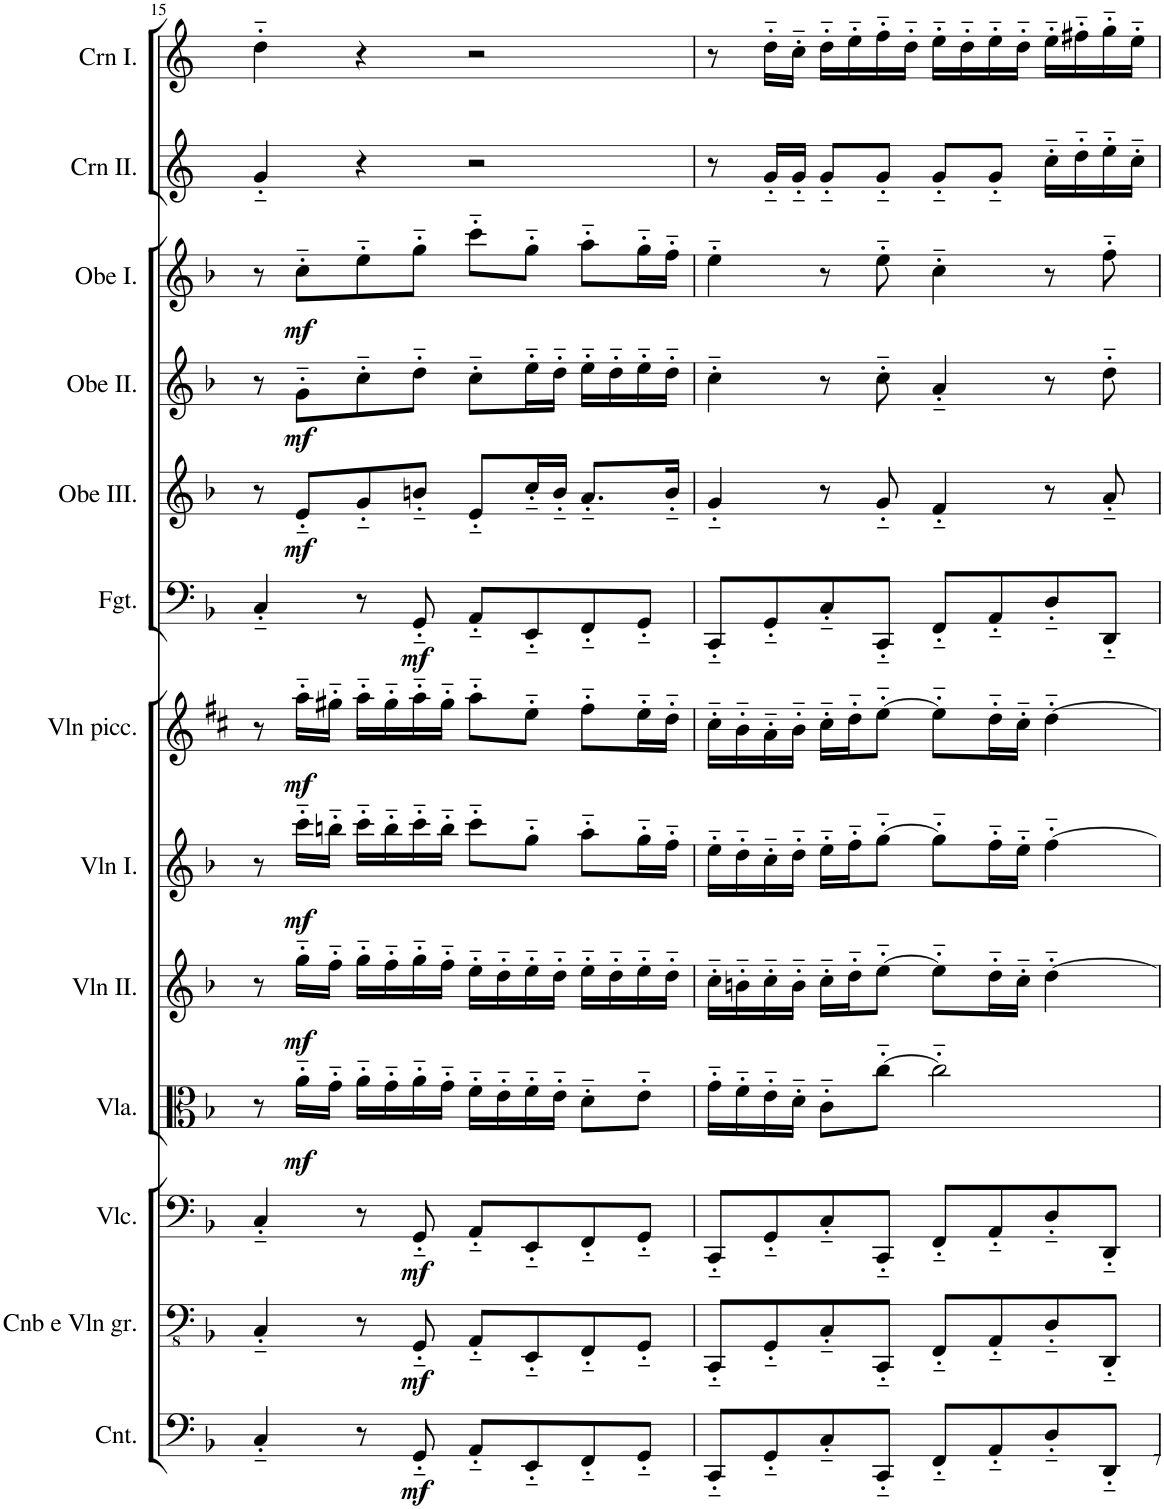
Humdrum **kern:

**kern	**dynam	**kern	**dynam	**kern	**dynam	**kern	**dynam	**kern	**dynam	**kern	**dynam	**kern	**dynam	**kern	**dynam	**kern	**dynam	**kern	**dynam	**kern	**dynam	**kern	**kern
*part13	*part13	*part12	*part12	*part11	*part11	*part10	*part10	*part9	*part9	*part8	*part8	*part7	*part7	*part6	*part6	*part5	*part5	*part4	*part4	*part3	*part3	*part2	*part1
*staff13	*staff13	*staff12	*staff12	*staff11	*staff11	*staff10	*staff10	*staff9	*staff9	*staff8	*staff8	*staff7	*staff7	*staff6	*staff6	*staff5	*staff5	*staff4	*staff4	*staff3	*staff3	*staff2	*staff1
*I"Continuo.	*	*I"Contrabass e Violino grosso.	*	*I"Violoncello.	*	*I"Viola.	*	*I"Violino II.	*	*I"Violino I.	*	*I"Violino piccolo.	*	*I"Fagotto.	*	*I"Oboe III.	*	*I"Oboe II.	*	*I"Oboe I.	*	*I"Corno II.	*I"Corno I.
*I'Cnt.	*	*I'Cnb e Vln gr.	*	*I'Vlc.	*	*I'Vla.	*	*I'Vln II.	*	*I'Vln I.	*	*I'Vln picc.	*	*I'Fgt.	*	*I'Obe III.	*	*I'Obe II.	*	*I'Obe I.	*	*I'Crn II.	*I'Crn I.
!!LO:PB:g=z
*clefF4	*	*clefFv4	*	*clefF4	*	*clefC3	*	*clefG2	*	*clefG2	*	*clefG2	*	*clefF4	*	*clefG2	*	*clefG2	*	*clefG2	*	*clefG2	*clefG2
*	*	*Trd7c12	*	*	*	*	*	*	*	*	*	*Trd-1c-3	*	*	*	*	*	*	*	*	*	*Trd4c7	*Trd4c7
*k[b-]	*	*k[b-]	*	*k[b-]	*	*k[b-]	*	*k[b-]	*	*k[b-]	*	*k[f#c#]	*	*k[b-]	*	*k[b-]	*	*k[b-]	*	*k[b-]	*	*k[]	*k[]
*M2/2	*	*M2/2	*	*M2/2	*	*M2/2	*	*M2/2	*	*M2/2	*	*M2/2	*	*M2/2	*	*M2/2	*	*M2/2	*	*M2/2	*	*M2/2	*M2/2
*met(c|)	*	*met(c|)	*	*met(c|)	*	*met(c|)	*	*met(c|)	*	*met(c|)	*	*met(c|)	*	*met(c|)	*	*met(c|)	*	*met(c|)	*	*met(c|)	*	*met(c|)	*met(c|)
=15	=15	=15	=15	=15	=15	=15	=15	=15	=15	=15	=15	=15	=15	=15	=15	=15	=15	=15	=15	=15	=15	=15	=15
4C'~/	.	4CC'~/	.	4C'~/	.	8r	.	8r	.	8r	.	8r	.	4C'~/	.	8r	.	8r	.	8r	.	4g'~/	4dd'~\
!	!	!	!	!	!	!	!LO:DY:b	!	!LO:DY:b	!	!LO:DY:b	!	!LO:DY:b	!	!	!	!LO:DY:b	!	!LO:DY:b	!	!LO:DY:b	!	!
.	.	.	.	.	.	16a'~\LL	mf	16gg'~\LL	mf	16ccc'~\LL	mf	16aa'~\LL	mf	.	.	8e'~/L	mf	8g'~\L	mf	8cc'~\L	mf	.	.
.	.	.	.	.	.	16g'~\JJ	.	16ff'~\JJ	.	16bbn'~\JJ	.	16gg#X'~\JJ	.	.	.	.	.	.	.	.	.	.	.
8r	.	8r	.	8r	.	16a'~\LL	.	16gg'~\LL	.	16ccc'~\LL	.	16aa'~\LL	.	8r	.	8g'~/	.	8cc'~\	.	8ee'~\	.	4r	4r
.	.	.	.	.	.	16g'~\	.	16ff'~\	.	16bb'~\	.	16gg#'~\	.	.	.	.	.	.	.	.	.	.	.
!	!LO:DY:b	!	!LO:DY:b	!	!LO:DY:b	!	!	!	!	!	!	!	!	!	!LO:DY:b	!	!	!	!	!	!	!	!
8GG'~/	mf	8GGG'~/	mf	8GG'~/	mf	16a'~\	.	16gg'~\	.	16ccc'~\	.	16aa'~\	.	8GG'~/	mf	8bn'~/J	.	8dd'~\J	.	8gg'~\J	.	.	.
.	.	.	.	.	.	16g'~\JJ	.	16ff'~\JJ	.	16bb'~\JJ	.	16gg#'~\JJ	.	.	.	.	.	.	.	.	.	.	.
8AA'~/L	.	8AAA'~/L	.	8AA'~/L	.	16f'~\LL	.	16ee'~\LL	.	8ccc'~\L	.	8aa'~\L	.	8AA'~/L	.	8e'~/L	.	8cc'~\L	.	8ccc'~\L	.	2r	2r
.	.	.	.	.	.	16e'~\	.	16dd'~\	.	.	.	.	.	.	.	.	.	.	.	.	.	.	.
8EE'~/	.	8EEE'~/	.	8EE'~/	.	16f'~\	.	16ee'~\	.	8gg'~\J	.	8ee'~\J	.	8EE'~/	.	16cc'~/L	.	16ee'~\L	.	8gg'~\J	.	.	.
.	.	.	.	.	.	16e'~\JJ	.	16dd'~\JJ	.	.	.	.	.	.	.	16b'~/JJ	.	16dd'~\JJ	.	.	.	.	.
8FF'~/	.	8FFF'~/	.	8FF'~/	.	8d'~\L	.	16ee'~\LL	.	8aa'~\L	.	8ff#'~\L	.	8FF'~/	.	8.a'~/L	.	16ee'~\LL	.	8aa'~\L	.	.	.
.	.	.	.	.	.	.	.	16dd'~\	.	.	.	.	.	.	.	.	.	16dd'~\	.	.	.	.	.
8GG'~/J	.	8GGG'~/J	.	8GG'~/J	.	8e'~\J	.	16ee'~\	.	16gg'~\L	.	16ee'~\L	.	8GG'~/J	.	.	.	16ee'~\	.	16gg'~\L	.	.	.
.	.	.	.	.	.	.	.	16dd'~\JJ	.	16ff'~\JJ	.	16dd'~\JJ	.	.	.	16b'~/Jk	.	16dd'~\JJ	.	16ff'~\JJ	.	.	.
=16	=16	=16	=16	=16	=16	=16	=16	=16	=16	=16	=16	=16	=16	=16	=16	=16	=16	=16	=16	=16	=16	=16	=16
8CC'~/L	.	8CCC'~/L	.	8CC'~/L	.	16g'~\LL	.	16cc'~\LL	.	16ee'~\LL	.	16cc#'~\LL	.	8CC'~/L	.	4g'~/	.	4cc'~\	.	4ee'~\	.	8r	8r
.	.	.	.	.	.	16f'~\	.	16bn'~\	.	16dd'~\	.	16b'~\	.	.	.	.	.	.	.	.	.	.	.
8GG'~/	.	8GGG'~/	.	8GG'~/	.	16e'~\	.	16cc'~\	.	16cc'~\	.	16a'~\	.	8GG'~/	.	.	.	.	.	.	.	16g'~/LL	16dd'~\LL
.	.	.	.	.	.	16d'~\JJ	.	16b'~\JJ	.	16dd'~\JJ	.	16b'~\JJ	.	.	.	.	.	.	.	.	.	16g'~/JJ	16cc'~\JJ
8C'~/	.	8CC'~/	.	8C'~/	.	8c'~\L	.	16cc'~\LL	.	16ee'~\LL	.	16cc#'~\LL	.	8C'~/	.	8r	.	8r	.	8r	.	8g'~/L	16dd'~\LL
.	.	.	.	.	.	.	.	16dd'~\J	.	16ff'~\J	.	16dd'~\J	.	.	.	.	.	.	.	.	.	.	16ee'~\
8CC'~/J	.	8CCC'~/J	.	8CC'~/J	.	[8cc'~\J	.	[8ee'~\J	.	[8gg'~\J	.	[8ee'~\J	.	8CC'~/J	.	8g'~/	.	8cc'~\	.	8ee'~\	.	8g'~/J	16ff'~\
.	.	.	.	.	.	.	.	.	.	.	.	.	.	.	.	.	.	.	.	.	.	.	16dd'~\JJ
8FF'~/L	.	8FFF'~/L	.	8FF'~/L	.	2cc'~\]	.	8ee'~\L]	.	8gg'~\L]	.	8ee'~\L]	.	8FF'~/L	.	4f'~/	.	4a'~/	.	4cc'~\	.	8g'~/L	16ee'~\LL
.	.	.	.	.	.	.	.	.	.	.	.	.	.	.	.	.	.	.	.	.	.	.	16dd'~\
8AA'~/	.	8AAA'~/	.	8AA'~/	.	.	.	16dd'~\L	.	16ff'~\L	.	16dd'~\L	.	8AA'~/	.	.	.	.	.	.	.	8g'~/J	16ee'~\
.	.	.	.	.	.	.	.	16cc'~\JJ	.	16ee'~\JJ	.	16cc#'~\JJ	.	.	.	.	.	.	.	.	.	.	16dd'~\JJ
8D'~/	.	8DD'~/	.	8D'~/	.	.	.	[4dd'~\	.	[4ff'~\	.	[4dd'~\	.	8D'~/	.	8r	.	8r	.	8r	.	16cc'~\LL	16ee'~\LL
.	.	.	.	.	.	.	.	.	.	.	.	.	.	.	.	.	.	.	.	.	.	16dd'~\	16ff#X'~\
8DD'~/J	.	8DDD'~/J	.	8DD'~/J	.	.	.	.	.	.	.	.	.	8DD'~/J	.	8a'~/	.	8dd'~\	.	8ff'~\	.	16ee'~\	16gg'~\
.	.	.	.	.	.	.	.	.	.	.	.	.	.	.	.	.	.	.	.	.	.	16cc'~\JJ	16ee'~\JJ
=	=	=	=	=	=	=	=	=	=	=	=	=	=	=	=	=	=	=	=	=	=	=	=
*-	*-	*-	*-	*-	*-	*-	*-	*-	*-	*-	*-	*-	*-	*-	*-	*-	*-	*-	*-	*-	*-	*-	*-
